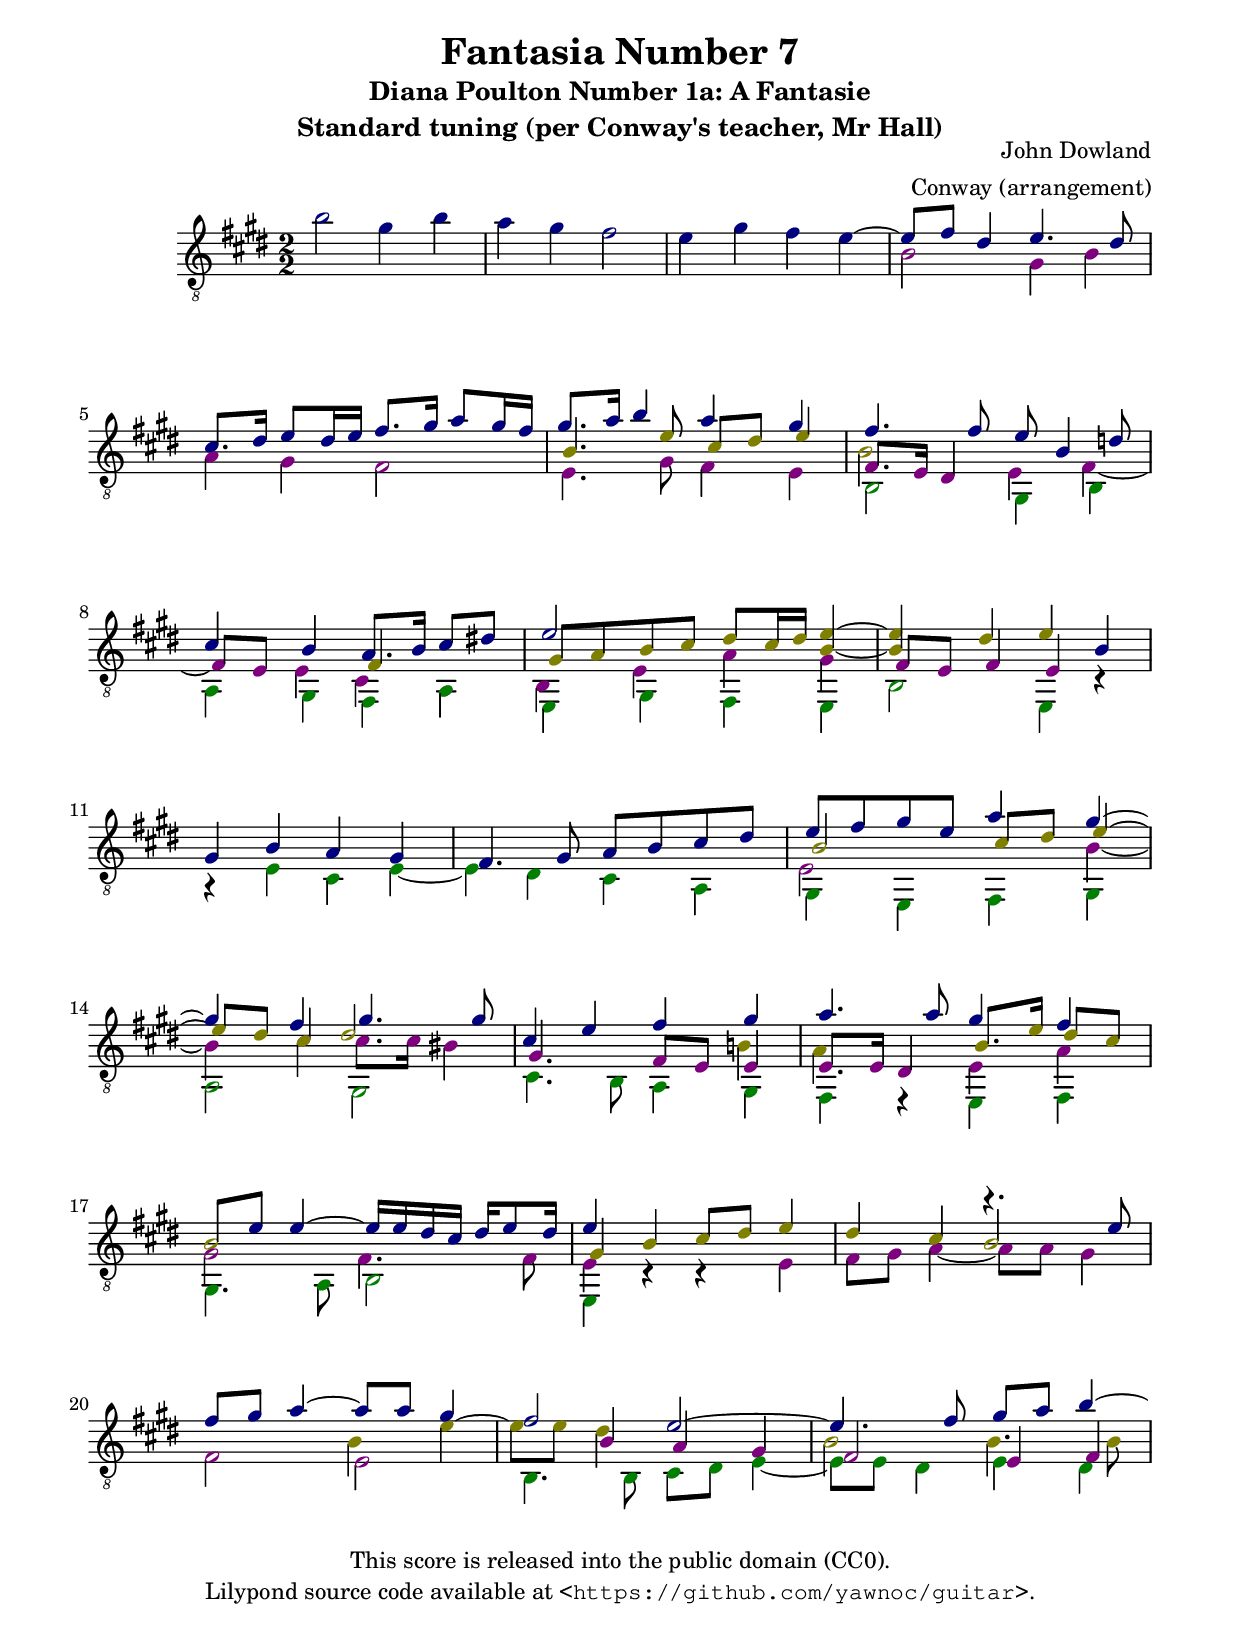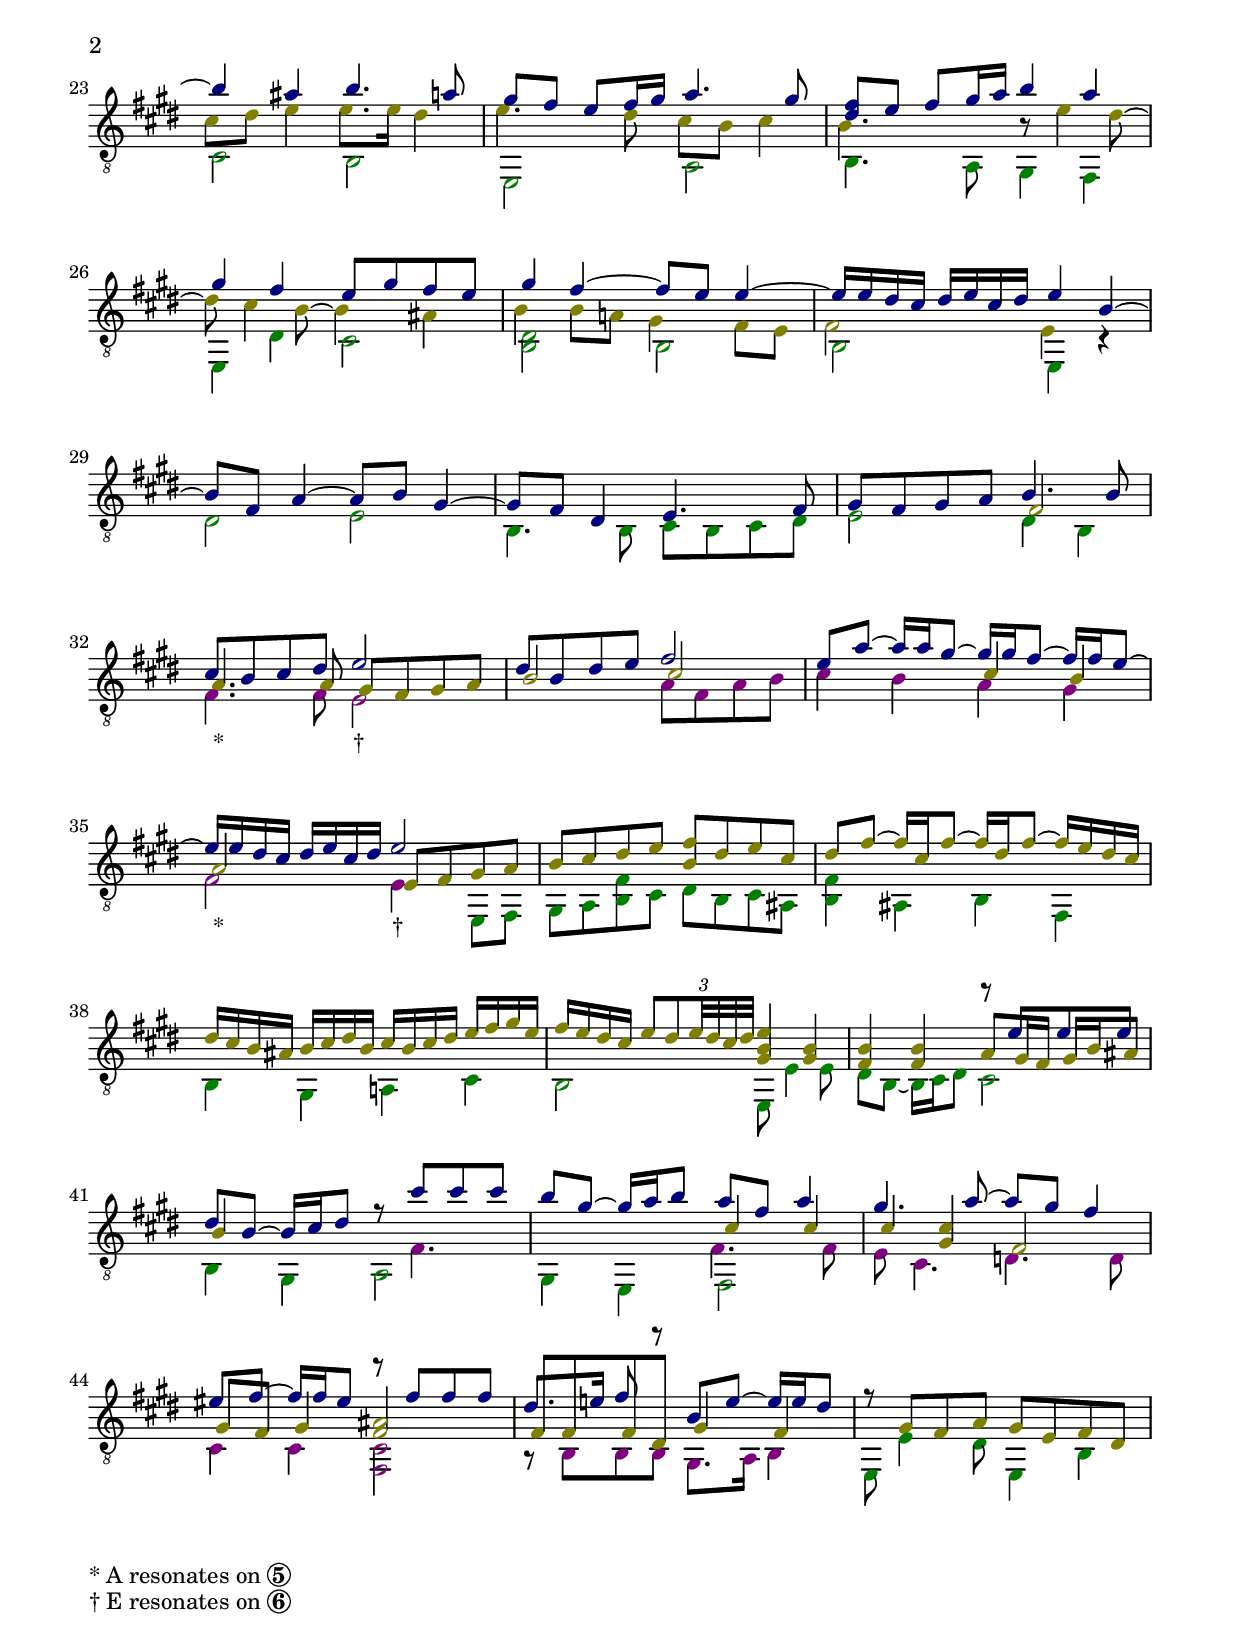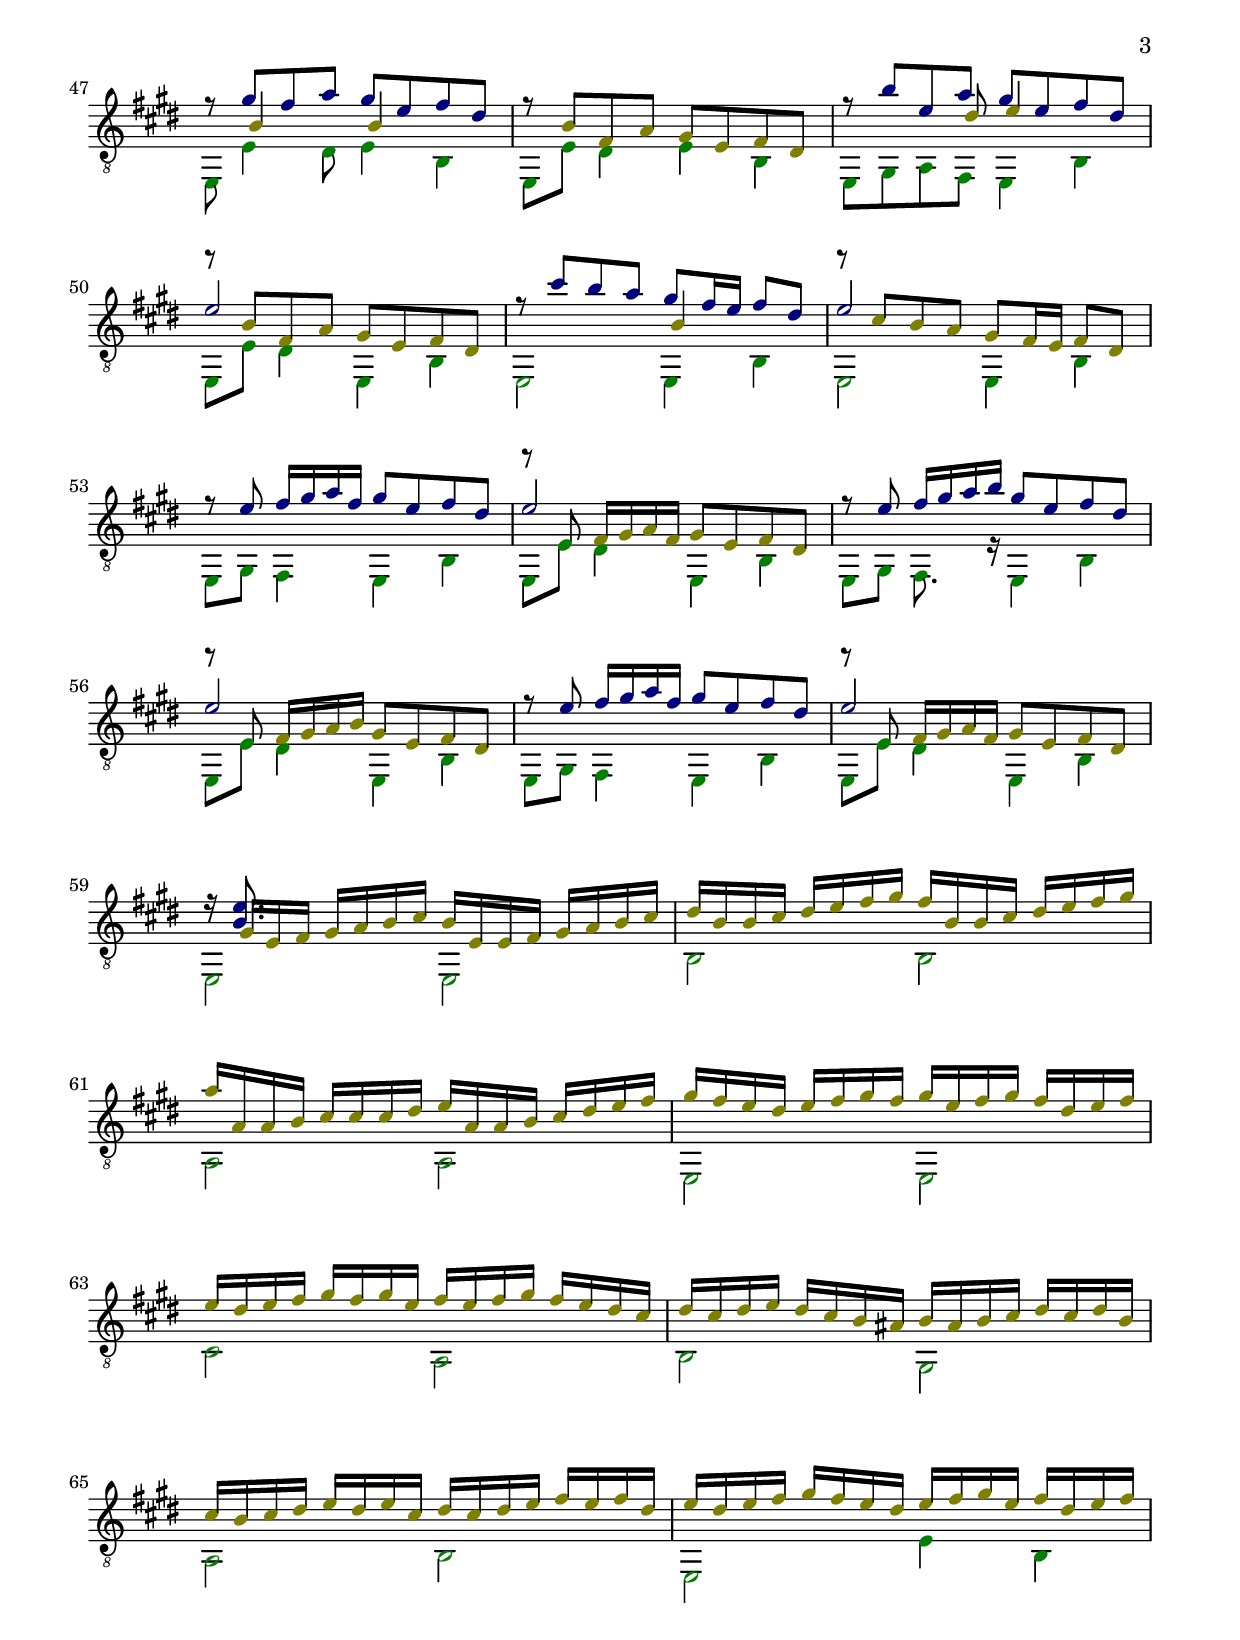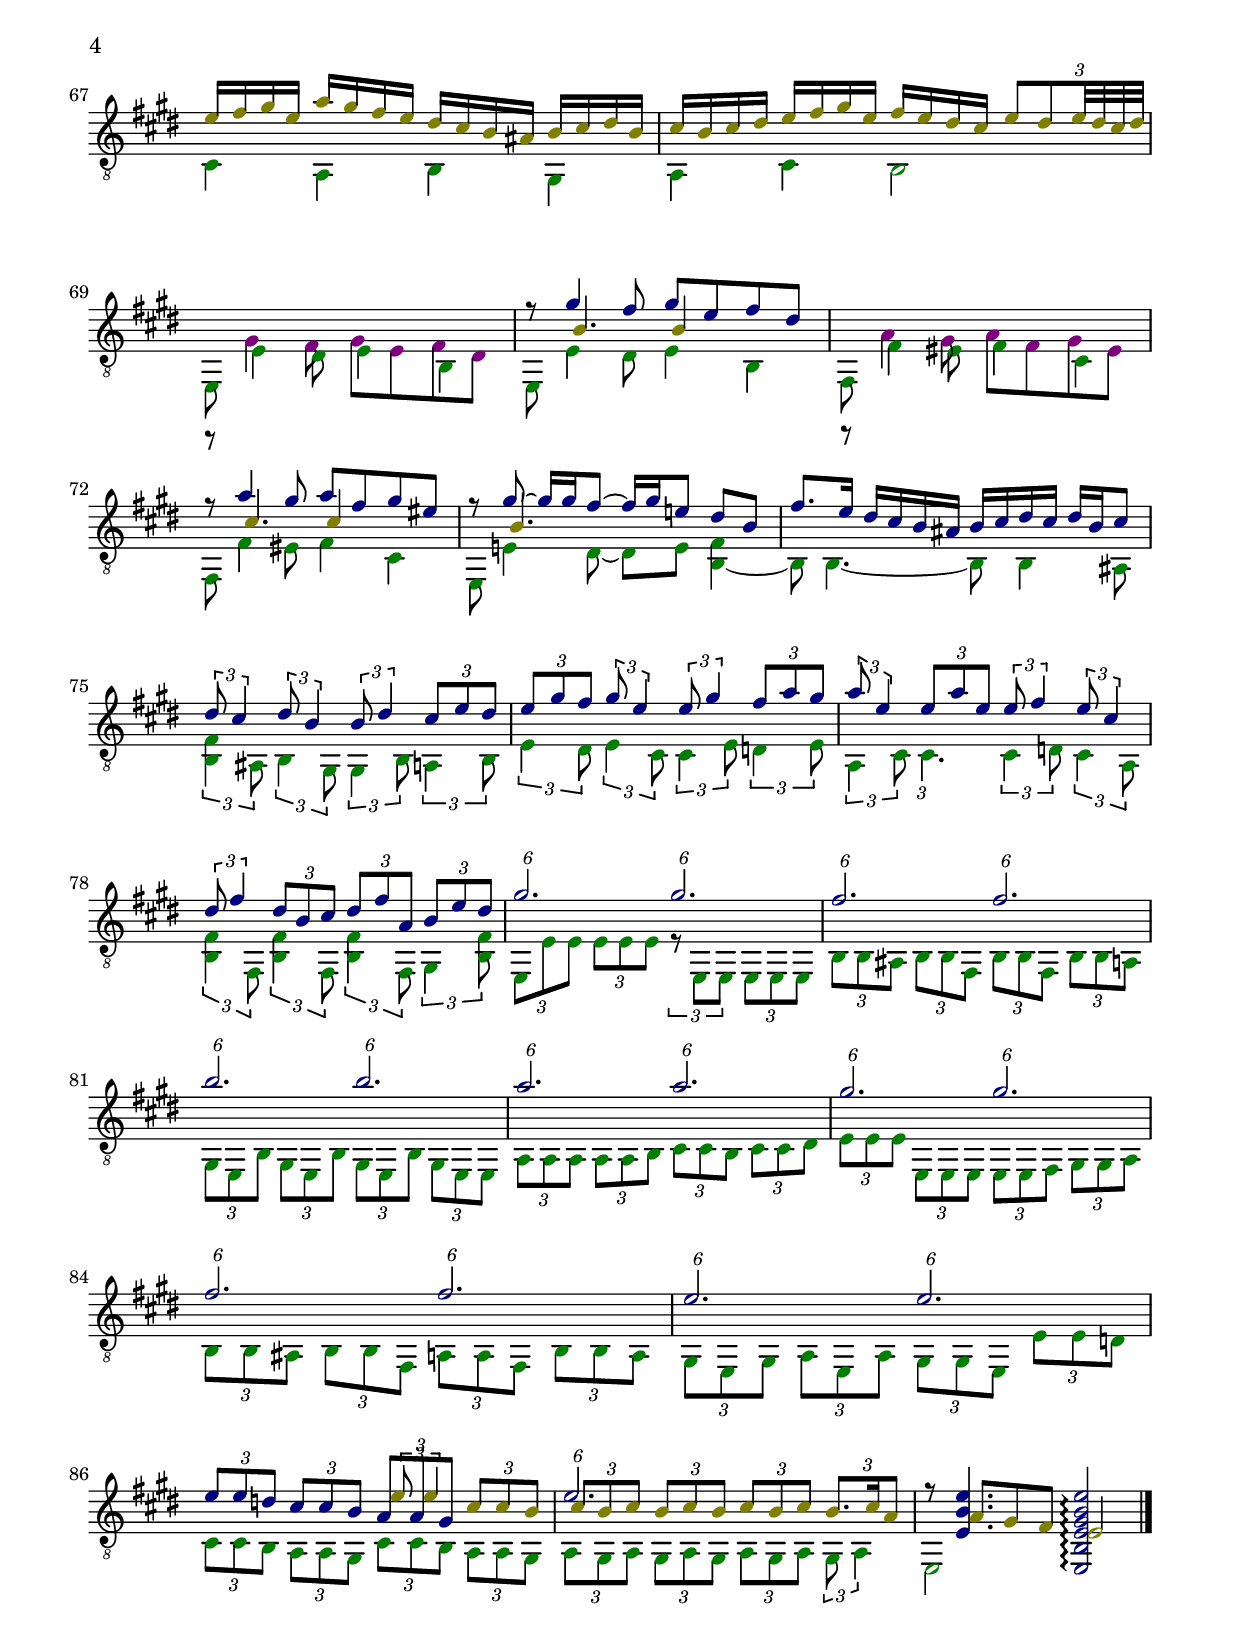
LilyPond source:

\version "2.18.2"


%%%%%%%%%%%%%%%%%%%%%%%%%%%%%%%%%%%%%%%%%%%%%%%%%%%%%%%%%%%%%%%%
% General
%%%%%%%%%%%%%%%%%%%%%%%%%%%%%%%%%%%%%%%%%%%%%%%%%%%%%%%%%%%%%%%%

\paper {
  top-margin = 1.5\cm
  left-margin = 1.5\cm
  right-margin = 1.5\cm
  bottom-margin = 1.5\cm
  ragged-last-bottom = ##f
  footnote-separator-markup = \markup { \vspace #1.5 }
}

globalSettings = {
  \accidentalStyle modern
  \compressFullBarRests
  \mergeDifferentlyHeadedOn
  \mergeDifferentlyDottedOn
  \numericTimeSignature
  \pointAndClickOff
  \override TextScript.extra-offset = #'(0 . 0.7)
  \override Score.FootnoteItem.annotation-line = ##f
}

origin-url = "https://github.com/yawnoc/guitar"

\header {
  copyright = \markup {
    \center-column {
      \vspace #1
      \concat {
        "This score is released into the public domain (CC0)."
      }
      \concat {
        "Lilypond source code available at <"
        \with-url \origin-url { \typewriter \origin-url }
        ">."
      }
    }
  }
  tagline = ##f
}

triplet = #(define-music-function
  (parser location music) (ly:music?)
  #{
    \tuplet 3/2 { $music }
  #}
)

tripletDuple = #(define-music-function
  (parser location music) (ly:music?)
  #{
    \tuplet 6/4 { $music }
  #}
)

overrideBeamedStemLengths = #(define-scheme-function
  (parser location lengths) (list?)
  #{
    \override Stem.details.beamed-lengths = $lengths
  #}
)
revertBeamedStemLengths = { \revert Stem.details.beamed-lengths }

overrideBeamVerticalPositions = #(define-scheme-function
  (parser location positions) (pair?)
  #{
    \override Beam.positions = $positions
  #}
)

%%%%%%%%%%%%%%%%%%%%%%%%%%%%%%%%%%%%%%%%%%%%%%%%%%%%%%%%%%%%%%%%
% Semantic bar lines
%%%%%%%%%%%%%%%%%%%%%%%%%%%%%%%%%%%%%%%%%%%%%%%%%%%%%%%%%%%%%%%%

barLineGoto = { \bar "||" }
barLineKeyChange = { \bar "||" }
barLineEnd = { \bar "|." }

%%%%%%%%%%%%%%%%%%%%%%%%%%%%%%%%%%%%%%%%%%%%%%%%%%%%%%%%%%%%%%%%
% Guitar notation
%%%%%%%%%%%%%%%%%%%%%%%%%%%%%%%%%%%%%%%%%%%%%%%%%%%%%%%%%%%%%%%%

stringNumbersAbove = { \set stringNumberOrientations = #'(up) }
stringNumbersBelow = { \set stringNumberOrientations = #'(down) }

fingeringAbove = { \set fingeringOrientations = #'(up) }
fingeringBelow = { \set fingeringOrientations = #'(down) }
fingeringAleft = { \set fingeringOrientations = #'(left) }
fingeringAright = { \set fingeringOrientations = #'(right) }

startGraceMusic = {
  <>(
  \override Fingering.font-size = -6
}
stopGraceMusic = {
  \revert Fingering.font-size
  <>)
}

overrideHorizontalShift = #(define-scheme-function
  (parser location distance) (number?)
  #{
    \override NoteColumn.force-hshift = $distance
  #}
)
revertHorizontalShift = { \revert NoteColumn.force-hshift }

barreSpan = #(define-music-function
  (parser location label offsetPair music)
  (string? (pair? (cons 0 0)) ly:music?)
  (let
    (
      (elements (extract-named-music music '(NoteEvent EventChord)))
    )
    (if
      (pair? elements)
      (let
        (
          (first-element (first elements))
          (last-element (last elements))
        )
        (set!
          (ly:music-property first-element 'articulations)
          (cons
            (make-music 'TextSpanEvent 'span-direction -1)
            (ly:music-property first-element 'articulations)
          )
        )
        (set!
          (ly:music-property last-element 'articulations)
          (cons
            (make-music 'TextSpanEvent 'span-direction 1)
            (ly:music-property last-element 'articulations)
          )
        )
      )
    )
  )
  #{
    \once \override TextSpanner.font-shape = #'upright
    \once \override TextSpanner.style = #'line
    \once \override TextSpanner.extra-offset = #offsetPair
    \once \override TextSpanner.bound-details = #`(
      (left
        (text . ,#{ \markup { \raise #-0.7 { #label \hspace #0.7 }} #})
        (Y . 0)
        (padding . -0.8)
        (attach-dir . -2)
      )
      (right
        (text . ,#{ \markup { \draw-line #'(0 . -1.3) } #}) ;; draw hook
        (Y . 0)
        (padding . -0.5)
        (attach-dir . 2)
      )
    )
    \once \override TextSpanner #'after-line-breaking = #(lambda (grob)
      (let*
        (
          (originalGrob (ly:grob-original grob))
          (splitGrobs (ly:spanner-broken-into originalGrob))
        )
        (if
          (and
            (>= (length splitGrobs) 2)
            (not (eq? (car (last-pair splitGrobs)) grob))
          )
          (begin
            (ly:grob-set-nested-property! grob
              '(bound-details right text)
              #{ \markup { \draw-line #'(0 . 0) } #} ;; suppress draw hook
            )
            (ly:grob-set-property! grob
              'extra-offset
              (cons
                (car offsetPair)
                (+ (cdr offsetPair) 0.7) ;; correction for suppressed hook
              )
            )
            (ly:grob-set-nested-property! grob
              '(bound-details right padding)
              #'-3 ;; increase spanner length
            )
          )
        )
      )
    )
    $music
  #}
)

barre = #(define-scheme-function
  (parser location label) (string?)
  #{
    \markup {
      \center-align {
        \hspace #0.7
        $label
      }
    }
  #}
)

nudgeNextBarre = #(define-scheme-function
  (parser location distance) (number?)
  #{
    \once \override TextScript.X-offset = $distance
  #}
)

position = #(define-scheme-function
  (parser location label) (string?)
  #{
    \markup {
      \center-align {
        \hspace #0.5
        $label
      }
    }
  #}
)

#(define-markup-command
  (markupString layout properties stringNumber) (markup?)
  (interpret-markup layout properties
    #{
      \markup \circle { \bold #stringNumber }
    #}
  )
)

#(define-markup-command
  (resonatesOn layout properties note stringNumber) (markup? markup?)
  (interpret-markup layout properties
    #{
      \markup { #note "resonates on" \markupString #stringNumber }
    #}
  )
)

%%%%%%%%%%%%%%%%%%%%%%%%%%%%%%%%%%%%%%%%%%%%%%%%%%%%%%%%%%%%%%%%
% Goto statements
%%%%%%%%%%%%%%%%%%%%%%%%%%%%%%%%%%%%%%%%%%%%%%%%%%%%%%%%%%%%%%%%

overrideGotoVisibility = {
  \once \override Score.RehearsalMark #'break-visibility = #'#(#t #t #f)
}

makeGotoMark = #(define-scheme-function
  (parser location label) (string?)
  #{
    \mark \markup { \small \italic $label }
  #}
)

simultaneousMarkSeparator = {
  \cadenzaOn
    s1073741824 % stupid, but works
  \cadenzaOff
}

coda = {
  \overrideGotoVisibility
  \mark \markup { \musicglyph #"scripts.coda" }
}

fine = {
  \overrideGotoVisibility
  \makeGotoMark Fine
}

dcAlCoda = {
  \overrideGotoVisibility
  \makeGotoMark "D.C. al Coda"
}

dcAlFine = {
  \overrideGotoVisibility
  \makeGotoMark "D.C. al Fine"
}

toCoda = {
  \overrideGotoVisibility
  \makeGotoMark "to Coda"
}



\header {
  title = "Fantasia Number 7"
  subtitle = \markup {
    \center-column {
      "Diana Poulton Number 1a: A Fantasie"
      "Standard tuning (per Conway's teacher, Mr Hall)"
    }
  }
  composer = "John Dowland"
  arranger = "Conway (arrangement)"
}


initialSignatures = {
  \clef "treble_8"
  \key e \major
  \time 2/2
  \set Timing.beamExceptions = #'()
  \set Timing.baseMoment = #(ly:make-moment 1/4)
  \set Timing.beatStructure = #'(1 1 1 1)
  \set Timing.beamExceptions = #'(
    (
      end
        .
      (
        ((1 . 8) . (4 4)) ;; quavers by fours
        ((1 . 12) . (3 3 3 3)) ;; anything shorter by beat
      )
    )
  )
}


highVoiceMusic = {
  
  \override NoteHead.color = #darkblue
  
  % Main theme high
  \barNumberCheck #1
  \relative c'' {
    \stemDown
    b2 gis4 b |
    a gis fis2 |
    e4 gis fis e~ |
    \stemUp
    e8 fis dis4 e4. dis8 |
    cis8. dis16 e8 dis16 e fis8. gis16 a8 gis16 fis |
    gis8. a16 b4 a gis |
    fis4. fis8 e8 b4 d8 |
    cis4 b a8. b16 cis8 dis |
    e2 s2 |
    s2 s4
  }
  
  % Main theme low
  \barNumberCheck #10
  \relative c' {
    b4 |
    gis b a gis |
    fis4. gis8 a b cis dis |
    e fis gis e a4 gis~ |
    gis
      \shiftOn
        \once \overrideHorizontalShift #-0.5
        fis
      \shiftOff
      \once \overrideHorizontalShift #0.5 gis4. gis8 |
    \once \overrideHorizontalShift #-0.25 cis,4 e fis gis |
    a4. a8 gis4 fis |
    \once \hide NoteHead b,8 e e4~ e16 e dis cis dis16 e8 dis16 |
    e4
  }
  
  % Tee-tee taa high
  \barNumberCheck #18
  \relative c'' {
    s4 s2 |
    s2 c4.\rest e,8 |
    fis8 gis a4~ a8 a gis4 |
    fis2 e2~ |
    e4. fis8 gis8 a b4~ |
    b ais b4. a8 |
    gis8 fis e8 fis16 gis a4. gis8 |
    <fis dis>8 e fis8 gis16 a b4 a |
    gis fis e8 gis fis e |
    gis4 fis~ fis8 e e4~ |
    e16 e dis cis dis e cis dis e4
  }
  
  % Tee-tee taa low
  \barNumberCheck #28
  \relative c' {
    b4~ |
    b8 fis a4~ a8 b gis4~ |
    gis8 fis dis4 e4. fis8 |
    gis fis gis a b4. b8 |
    cis b cis dis e2 |
    dis8 b dis e fis2 |
    e8 a~ a16 a gis8~ gis16 gis fis8~ fis16 fis e8~ |
    e16 e dis cis dis e cis dis e2 |
  }
  
  % Ascending scale
  \barNumberCheck #36
  {
    s1 * 3 |
    s2
  }
  
  % Tee-tee-tee
  \barNumberCheck #39
  \relative c' {
    s2 |
    s2 r8 e e e |
    dis b~ b16 cis dis8 r8 cis' cis cis |
    b8 gis~ gis16 a b8 a8 fis a4 |
    gis4. a8~ a gis fis4 |
    eis8 fis~ fis16 fis eis8 r8 fis fis fis |
    dis8. e16 fis8 r b,8 e~ e16 e dis8 |
  }
  
  % Majestic theme
  \barNumberCheck #46
  \relative c'' {
    s1 |
    r8 gis fis a gis e fis dis |
    s1 |
    r8 b' e, a gis e fis dis |
    e2 s2 |
    r8 cis' b a gis8 fis16 e fis8 dis |
    e2 s2 |
    r8 e fis16 gis a fis gis8 e fis dis |
    e2 s2 |
    r8 e fis16 gis a b gis8 e fis dis |
    e2 s2 |
    r8 e fis16 gis a fis gis8 e fis dis |
    e2 s2 |
  }
  
  % Scale runs
  \barNumberCheck #59
  \relative c' {
    r16 <e b>8. s4 s2 |
    s1 * 9 |
  }
  
  % Majestic interlude
  \barNumberCheck #69
  \relative c'' {
    s1 |
    r8 gis4 fis8 gis e fis dis |
    s1 |
    r8 a'4 gis8 a fis gis eis |
    r8 gis~ gis16 gis fis8~ fis16 gis e8 dis b |
    fis'8. e16 dis cis b ais
      b16 cis dis cis dis b cis8 |
  }
  
  % Triple runs
  \barNumberCheck #75
  \relative c' {
    \triplet { dis8 cis4 } \triplet { dis8 b4 }
      \triplet { b8 dis4 } \triplet { cis8 e dis } |
    \triplet { e8 gis fis } \triplet { gis8 e4 }
      \triplet { e8 gis4 } \triplet { fis8 a gis } |
    \triplet { a8 e4 } \triplet { e8 a e }
      \triplet { e8 fis4 } \triplet { e8 cis4 } |
    \triplet { dis8 fis4 } \triplet { dis8 b cis }
      \triplet { dis8 fis a, } \triplet { b e dis } |
    \tripletDuple { gis2. } \tripletDuple { gis } |
    \tripletDuple { fis } \tripletDuple { fis } |
    \tripletDuple { b } \tripletDuple { b } |
    \tripletDuple { a } \tripletDuple { a } |
    \tripletDuple { gis } \tripletDuple { gis } |
    \tripletDuple { fis } \tripletDuple { fis } |
    \tripletDuple { e } \tripletDuple { e } |
    \triplet { e8 e d } \triplet { cis cis b }
      \triplet { a a gis } s4 |
    \tripletDuple { e'2. } s2 |
  }
  
  % Finishing chords
  \barNumberCheck #88
  \relative c {
    r8 <e b' e>4.
      <e, b' e gis b e>2 \arpeggio
      \barLineEnd
  }
  
}


lowVoiceMusic = {
  
  \override NoteHead.color = #darkgreen
  
  % Main theme high
  \barNumberCheck #1
  \relative c {
    s1 * 6 |
    b2 gis4 b |
    a gis fis a |
    e gis fis e |
    b'2 e,4
  }
  
  % Main theme low
  \barNumberCheck #10
  \relative c {
    r4 |
    r4 e cis e~ |
    e dis cis a |
    gis e fis gis |
    a2 gis |
    cis4. b8 a4 gis |
    fis r e fis |
    gis4. a8 b2 |
    e,4
  }
  
  % Tee-tee taa high
  \barNumberCheck #18
  \relative c {
    s4 s4 s4 |
    s1 * 2 |
    b4. b8 cis8 dis e4~ |
    e8 e dis4 e4 dis |
    cis2 b |
    e, a |
    b4. a8 gis4 fis |
    e dis' cis2 |
    <b dis> b |
    b e,4
  }
  
  % Tee-tee taa low
  \barNumberCheck #28
  \relative c {
    r4 |
    dis2 e |
    b4. b8 cis b cis dis |
    e2 dis4 b |
    s1 * 3 |
    s2
  }
  
  % Ascending scale
  \barNumberCheck #35
  \relative c, {
    s4 e8 fis |
    gis a <b fis'> cis dis b cis ais |
    <b fis'>4 ais b fis |
    b gis a cis |
    b2
  }
  
  % Tee-tee-tee
  \barNumberCheck #39
  \relative c, {
    e8 e'4 e8 |
    dis8 b~ b16 cis dis8 cis2 |
    b4 gis a2 |
    gis4 e fis2 |
    s1 * 3 |
  }
  
  % Majestic theme
  \barNumberCheck #46
  \relative c, {
    e8 e'4 dis8 e,4 b' |
    e,8 e'4 dis8 e4 b |
    e,8 e' dis4 e b |
    e,8 gis a fis e4 b' |
    e,8 e' dis4 e, b' |
    e,2 e4 b' |
    e,2 e4 b' |
    e,8 gis fis4 e b' |
    e,8 e' dis4 e, b' |
    e,8[ gis] fis8. r16 e4 b' |
    e,8 e' dis4 e, b' |
    e,8 gis fis4 e b' |
    e,8 e' dis4 e, b' |
  }
  
  % Scale runs
  \barNumberCheck #59
  \relative c, {
    e2 e |
    b' b |
    a a |
    e e |
    cis' a |
    b gis |
    a b |
    e, e'4 b |
    cis a b gis |
    a cis b2 |
  }
  
  % Majestic interlude
  \barNumberCheck #69
  \relative c, {
    e8 e'4 dis8 e4 b |
    e,8 e'4 dis8 e4 b |
    fis8 fis'4 eis8 fis4 cis |
    fis,8 fis'4 eis8 fis4 cis |
    e,8 e'4 dis8~ dis e <b~ fis'>4 |
    b8 b4.~ b8 b4 ais8 |
  }
  
  % Triple runs
  \barNumberCheck #75
  \relative c {
    \triplet { <b fis'>4 ais8 } \triplet { b4 gis8 }
      \triplet { gis4 b8 } \triplet { a4 b8 } |
    \triplet { e4 dis8 } \triplet { e4 cis8 }
      \triplet { cis4 e8 } \triplet { d4 e8 } |
    \triplet { a,4 cis8 } \triplet { cis4. }
      \triplet { cis4 d8 } \triplet { cis4 a8 } |
    \triplet { <b fis'>4 fis8 } \triplet { <b fis'>4 fis8 }
      \triplet { <b fis'>4 fis8 } \triplet { gis4 <b fis'>8 } |
    \triplet { e,8 e' e } \triplet { e e e }
      \triplet { r e, e } \triplet { e e e } |
    \triplet { b' b ais } \triplet { b b fis }
      \triplet { b b fis } \triplet { b b a } |
    \triplet { gis e b' } \triplet { gis e b' }
      \triplet { gis e b' } \triplet { gis e e } |
    \triplet { a a a } \triplet { a a b }
      \triplet { cis cis b } \triplet { cis cis dis } |
    \triplet { e e e } \triplet { e, e e }
      \triplet { e e fis } \triplet { gis gis a } |
    \triplet { b b ais } \triplet { b b fis }
      \triplet { a a fis } \triplet { b b a } |
    \triplet { gis e gis } \triplet { a e a }
      \triplet { gis gis e } \triplet { e' e d } |
    \triplet { cis cis b } \triplet { a a gis }
      \triplet { cis cis b } \triplet { a a gis } |
    \triplet { a gis a } \triplet { gis a gis }
      \triplet { a gis a } \triplet { gis8 a4 } |
  }
  
  % Finishing chords
  \barNumberCheck #88
  \relative c, {
    e2 s2 |
  }
  
}


upperMiddleVoiceMusic = {
  
  \override NoteHead.color = #darkyellow
  
  % Main theme high
  \barNumberCheck #1
  \relative c' {
    s1 * 5 |
    \once \overrideHorizontalShift #0.4 b4. e8 cis8 dis e4 |
    \stemDown
    b2 s2 |
    \stemUp
    s2 fis4 s4 |
    gis8 a b cis dis8 cis16 \shiftOff dis <e~ b_~>4 |
    <e b> dis e
    \shiftOn
  }
  
  % Main theme low
  \barNumberCheck #10
  \relative c' {
    s4 |
    s1 * 2 |
    b2 cis8 dis e4~ |
    e8 dis
      \shiftOff cis4 \shiftOn
      \once \overrideHorizontalShift #-0.75 dis2 |
    s2 s4 \stemDown b4 |
    a4 s4 \stemUp b8. e16 dis8 cis |
      \once \overrideHorizontalShift #-0.07
      \once \hide Stem
        b2
      s2 |
    gis4
  }
  
  % Tee-tee taa high
  \barNumberCheck #18
  \relative c' {
    b4 cis8 dis e4 |
    dis4 cis b2 |
    \stemDown
    s2 b4 e~ |
    e8 e dis4 s2 |
    b2 b4. b8 |
    cis8 dis e4 e8. e16 dis4 |
    e4. dis8 cis8 b cis4 |
    b4. s8 b8\rest e4 dis8~ |
    dis8 cis4 b8~ b4 ais |
    b4 b8 a gis4 fis8 e |
    fis2 e4
    \stemUp
  }
  
  % Tee-tee taa low
  \barNumberCheck #28
  \relative c {
    s4 |
    s1 * 2 |
    s2 fis2 |
    \footnote "*" #'(0 . -4) \markup { "*" \resonatesOn A 5 }
    a4. a8 gis fis gis a |
    b2 cis |
    s2 cis4 b |
    \footnote "*" #'(0 . -4) \markup { }
    a2
  }
  
  % Ascending scale
  \barNumberCheck #35
  \relative c {
    e8 fis gis a |
    b cis dis e <fis b,> dis e cis |
    dis fis~ fis16 cis fis8~ fis16 dis fis8~ fis16 e dis cis |
    dis cis b ais b cis dis b cis b cis dis e fis gis e |
    fis e dis cis \triplet { e8 dis e32 dis cis dis } <e b gis>4
  }
  
  % Tee-tee-tee
  \barNumberCheck #39
  \relative c' {
    <b gis>4 |
    <b fis> <b fis> a8 gis16 fis gis16 b ais8 |
    b4 s4 s2 |
    s2 cis4 cis |
    cis <cis gis> fis,2 |
    gis8 fis gis4 <ais fis>2 |
    fis8 fis fis dis gis4 fis |
  }
  
  % Majestic theme
  \barNumberCheck #46
  \relative c' {
    r8 gis fis a gis e fis dis |
    s8 b'4 s8 b4 s4 |
    r8 b8 fis a gis e fis dis |
    s4. dis'8 e4 s4 |
    r8 b8 fis a gis e fis dis |
    s2 b'4 s4 |
    r8 cis b a gis8 fis16 e fis8 dis |
    s1 |
    r8 e fis16 gis a fis gis8 e fis dis |
    s1 |
    r8 e fis16 gis a b gis8 e fis dis |
    s1 |
    r8 e fis16 gis a fis gis8 e fis dis |
  }
  
  % Scale runs
  \barNumberCheck #59
  \relative c' {
    s16 gis e fis gis a b cis
      b e, e fis gis a b cis |
    dis b b cis dis e fis gis
      fis b, b cis dis e fis gis |
    a a, a b cis cis cis dis
      e a, a b cis dis e fis |
    gis fis e dis e fis gis fis
      gis e fis gis fis dis e fis |
    e dis e fis gis fis gis e
      fis e fis gis fis e dis cis |
    dis cis dis e dis cis b ais
      b ais b cis dis cis dis b |
    cis b cis dis e dis e cis
      dis cis dis e fis e fis dis |
    e dis e fis gis fis e dis
      e fis gis e
      fis dis e fis |
    e fis gis e
      a gis fis e
      dis cis b ais
      b cis dis b |
    cis b cis dis
      e fis gis e
      fis e dis cis
      \triplet { e8 dis e32 dis cis dis } |
  }
  
  % Majestic interlude
  \barNumberCheck #69
  \relative c' {
    s1 |
    s8 b4. b4 s4 |
    s1 |
    s8 cis4. cis4 s4 |
    s8 b4. s2 |
    s1 |
  }
  
  % Triple runs
  \barNumberCheck #75
  \relative c' {
    s1 * 11 |
    s2 \triplet { e8 e4 } \triplet { cis8 cis b } |
    \triplet { cis b cis } \triplet { b cis b }
      \triplet { cis b cis } \triplet { b8. cis16 a8 } |
  }
  
  % Finishing chords
  \barNumberCheck #88
  \relative c' {
    s8 a gis fis e2 |
  }
  
}


lowerMiddleVoiceMusic = {
  
  \override NoteHead.color = #darkmagenta
  
  % Main theme high
  \barNumberCheck #1
  \relative c' {
    s1 * 3 |
    \shiftOff
    b2 gis4 b |
    a gis fis2 |
    \once \overrideHorizontalShift #0.3 e4. gis8 fis4 e |
    \shiftOn
    \stemUp
    \once \overrideHorizontalShift #0 fis8. e16 dis4 \stemDown e4 fis~ |
    \stemUp
    fis8 e \stemDown e4 cis4 \once \overrideHorizontalShift #0 a |
    b e \overrideHorizontalShift #0 a gis |
    \revertHorizontalShift
    \stemUp
    fis8 e fis4 e
    \stemDown
  }
  
  % Main theme low
  \barNumberCheck #10
  \relative c {
    s4 |
    s1 * 2 |
    e2 s4 \overrideHorizontalShift #0 b'4~ |
    b \revertHorizontalShift
      \shiftOff cis \shiftOn
      \overrideBeamedStemLengths #'(3)
      \once \overrideHorizontalShift #0.3
        cis8. cis16
      \revertBeamedStemLengths
      bis4 |
    \stemUp
    \once \overrideHorizontalShift #0.2 gis4. s8
      \once \overrideHorizontalShift #0 fis8 e
      \once \overrideHorizontalShift #0 e4 |
    \once \overrideHorizontalShift #0 e8. e16 dis4
      \stemDown
      \overrideHorizontalShift #0 e4 a |
      \revertHorizontalShift
    \once \overrideHorizontalShift #-0.07 gis2 fis4. fis8 |
    \once \overrideHorizontalShift #0 e4
  }
  
  % Tee-tee taa high
  \barNumberCheck #18
  \relative c {
    \shiftOff
    r4 r e |
    fis8 gis a4~ a8 a gis4 |
    fis2 e |
    \shiftOn
    \stemUp
    s4 b' a gis |
    fis2 e4 fis |
    \stemDown
    s1 * 5 |
    s2 s4
  }
  
  % Tee-tee taa low
  \barNumberCheck #28
  \relative c {
    s4 |
    s1 * 3 |
    fis4. fis8
      \footnote "†" #'(0 . -2.5) \markup { "†" \resonatesOn E 6 }
      e2 |
    s2 a8 fis a b |
    cis4 b a gis |
    fis2
      \footnote "†" #'(0 . -2.5) \markup { }
      e4
  }
  
  % Ascending scale
  \barNumberCheck #35
  {
    s4 |
    s1 * 3 |
    s2
  }
  
  % Tee-tee-tee
  \barNumberCheck #39
  \relative c {
    s2 |
    s1 |
    s2 s8 fis4. |
    s2 fis4. fis8 |
    e8 cis4. d4. d8 |
    cis4 cis <cis fis,>2 |
    r8 b b b gis8. a16 b4 |
  }
  
  % Majestic theme
  \barNumberCheck #46
  {
    s1 * 13 |
  }
  
  % Scale runs
  \barNumberCheck #59
  {
    s1 * 10 |
  }
  
  % Majestic interlude
  \barNumberCheck #69
  \relative c' {
    r8 gis4 fis8 gis e fis dis |
    s1 |
    r8 a'4 gis8 a fis gis eis |
    s1 * 3 |
  }
  
}


allMusic = {
  \new Staff \with {
    midiInstrument = #"acoustic guitar (nylon)"
  }
  \globalSettings
  \initialSignatures
  <<
    << \highVoiceMusic >>
      \\
    << \lowVoiceMusic >>
      \\
    << \upperMiddleVoiceMusic >>
      \\
    << \lowerMiddleVoiceMusic >>
  >>
}


\score {
  \allMusic
}

\score {
  \allMusic
  \midi { }
}
